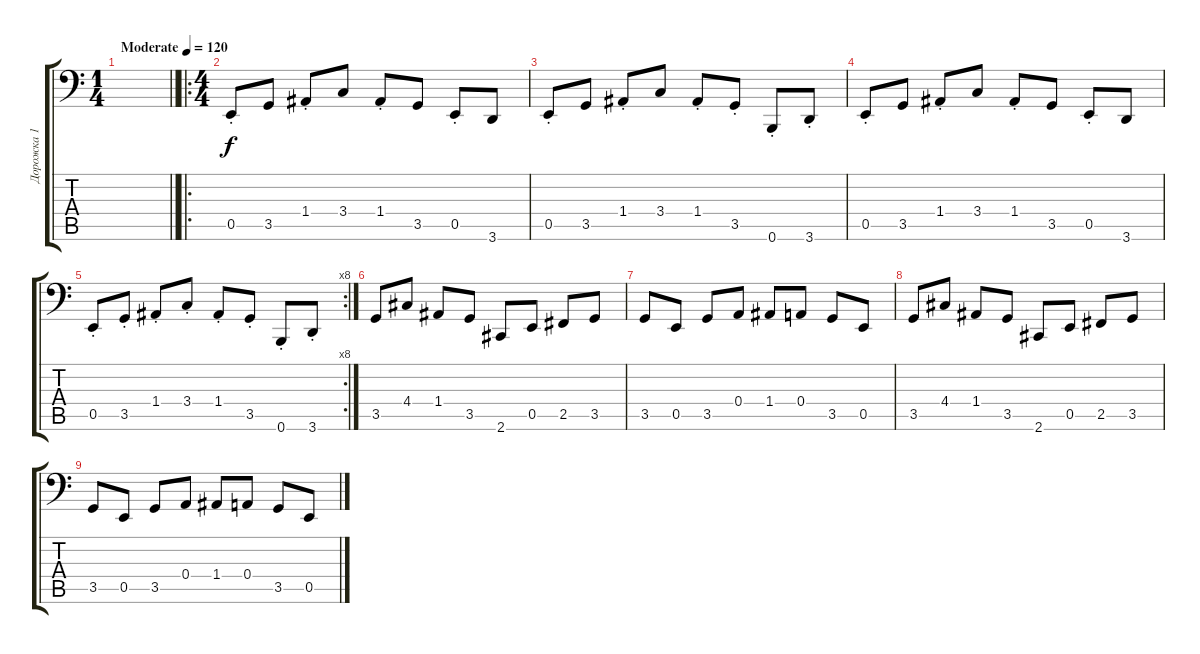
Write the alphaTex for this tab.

\track ("Дорожка 1" "Дорожка 1") {instrument electricbasspick}
\staff {score tabs}
\tuning (B2 Gb2 D2 A1 E1 B0) {hide}
\ts (1 4)
\tempo (120 "Moderate")
\clef f4
\barLineRight lightlight
\ks c
|
\ro
\ts (4 4)
0.5{st}.8 3.5.8 1.4{st}.8 3.4.8 1.4{st}.8 3.5.8 0.5{st}.8 3.6.8 |
0.5{st}.8 3.5.8 1.4{st}.8 3.4.8 1.4{st}.8 3.5{st}.8 0.6{st}.8 3.6{st}.8 |
0.5{st}.8 3.5.8 1.4{st}.8 3.4.8 1.4{st}.8 3.5.8 0.5{st}.8 3.6.8 |
\rc 8
0.5{st}.8 3.5{st}.8 1.4{st}.8 3.4{st}.8 1.4{st}.8 3.5{st}.8 0.6{st}.8 3.6{st}.8 |
3.5.8 4.4.8 1.4.8 3.5.8 2.6.8 0.5.8 2.5.8 3.5.8 |
3.5.8 0.5.8 3.5.8 0.4.8 1.4.8 0.4.8 3.5.8 0.5.8 |
3.5.8 4.4.8 1.4.8 3.5.8 2.6.8 0.5.8 2.5.8 3.5.8 |
3.5.8 0.5.8 3.5.8 0.4.8 1.4.8 0.4.8 3.5.8 0.5.8
